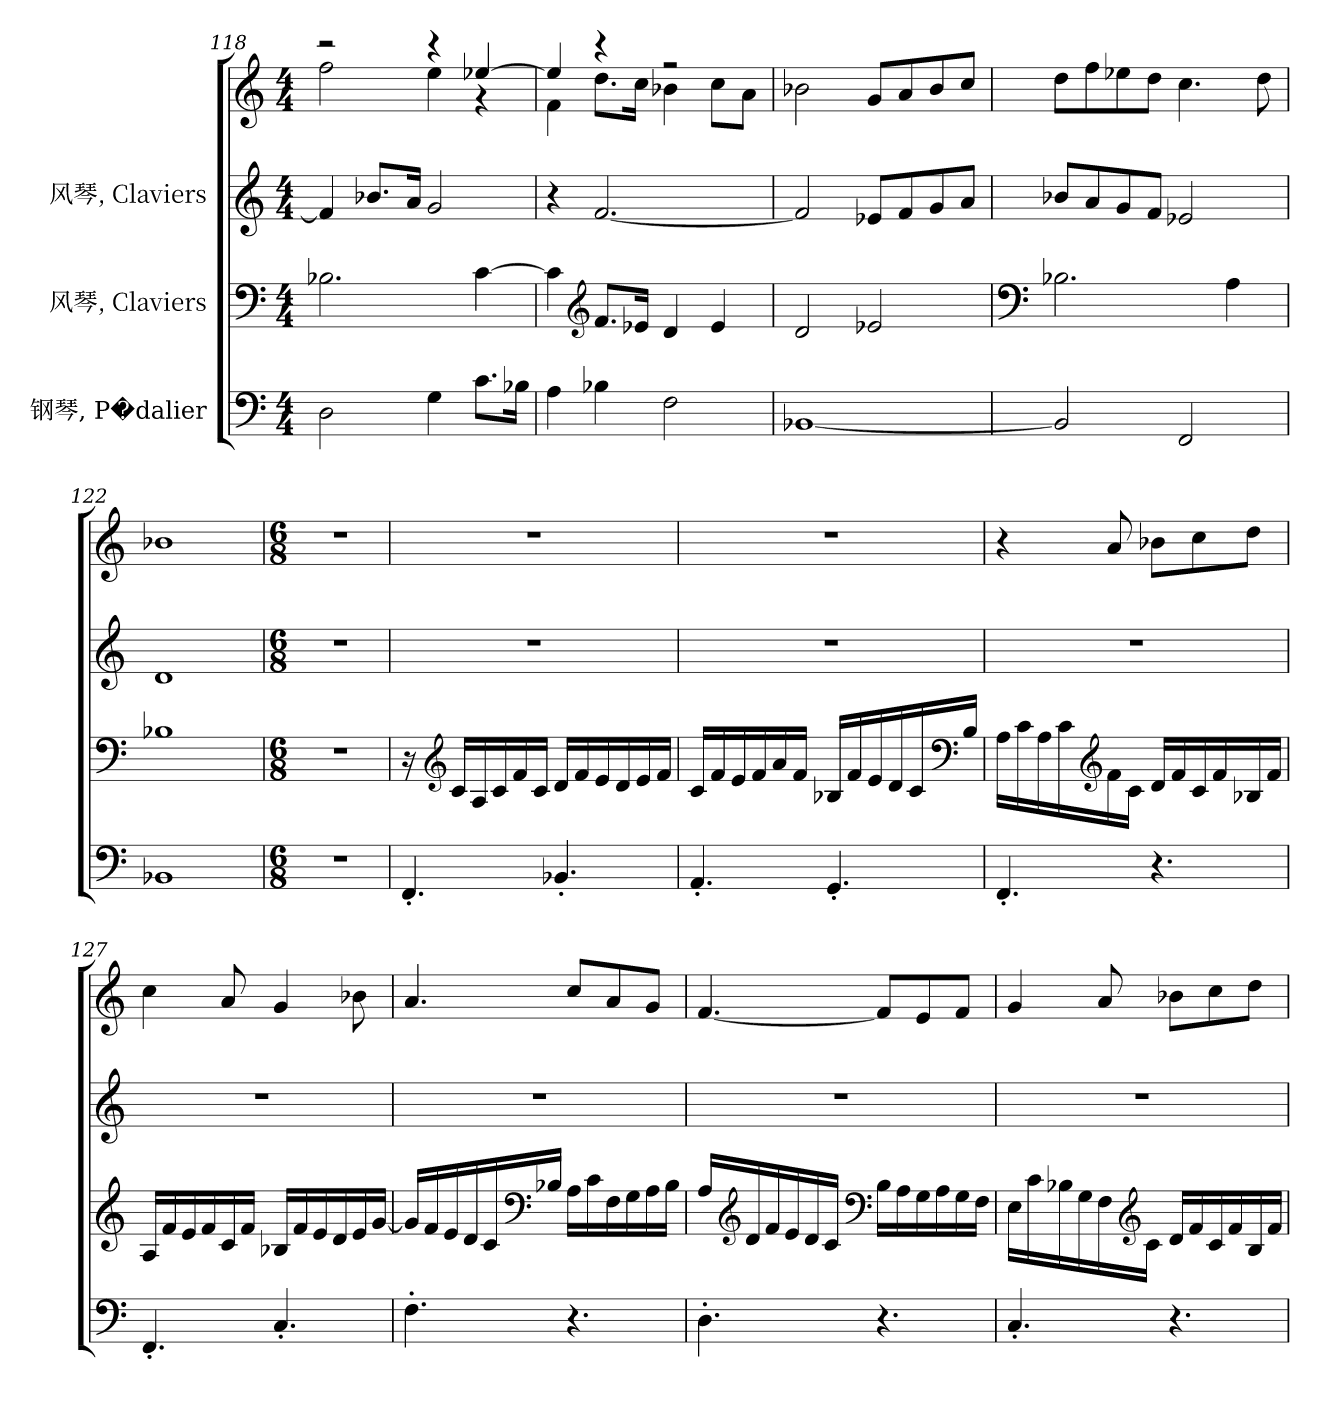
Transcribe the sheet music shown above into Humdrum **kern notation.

**kern	**kern	**kern	**kern
*part3	*part2	*part1	*part1
*staff4	*staff3	*staff2	*staff1
*I"钢琴, P�dalier	*I"风琴, Claviers	*I"风琴, Claviers	*
*clefF4	*clefF4	*clefG2	*clefG2
*k[]	*k[]	*k[]	*k[]
*M4/4	*M4/4	*M4/4	*M4/4
=118	=118	=118	=118
*	*	*	*^
2D\	2.B-X\	4f/]	2r	2ff\
.	.	8.b-X/L	.	.
.	.	16a/Jk	.	.
4G\	.	2g/	4r	4ee\
8.c\L	[4c\	.	[4ee-X/	4r
16B-X\Jk	.	.	.	.
!!LO:LB:g=z	!!
=119	=119	=119	=119	=119
4A\	4c\]	4r	4ee-/]	4f\
*	*clefG2	*	*	*
4B-X\	8.f/L	[2.f/	4r	8.dd\L
.	16e-X/Jk	.	.	16cc\Jk
2F\	4d/	.	2r	4b-X\
.	4e-/	.	.	8cc\L
.	.	.	.	8a\J
*	*	*	*v	*v
=120	=120	=120	=120
[1BB-X	2d/	2f/]	2b-X\
.	2e-X/	8e-X/L	8g/L
.	.	8f/	8a/
.	.	8g/	8b-/
.	.	8a/J	8cc/J
=121	=121	=121	=121
*	*clefF4	*	*
2BB-/]	2.B-X\	8b-X/L	8dd\L
.	.	8a/	8ff\
.	.	8g/	8ee-X\
.	.	8f/J	8dd\J
2FF/	.	2e-X/	4.cc\
.	4A\	.	.
.	.	.	8dd\
=122	=122	=122	=122
1BB-X	1B-X	1d	1b-X
=123	=123	=123	=123
*M6/8	*M6/8	*M6/8	*M6/8
*	*	*	*MM67
2.r	2.r	2.r	2.r
!!LO:PB:g=z
=124	=124	=124	=124
4.FF'/	16r	2.r	2.r
*	*clefG2	*	*
.	16c/LL	.	.
.	16A/	.	.
.	16c/	.	.
.	16f/	.	.
.	16c/JJ	.	.
4.BB-X'/	16d/LL	.	.
.	16f/	.	.
.	16e/	.	.
.	16d/	.	.
.	16e/	.	.
.	16f/JJ	.	.
=125	=125	=125	=125
4.AA'/	16c/LL	2.r	2.r
.	16f/	.	.
.	16e/	.	.
.	16f/	.	.
.	16a/	.	.
.	16f/JJ	.	.
4.GG'/	16B-X/LL	.	.
.	16f/	.	.
.	16e/	.	.
.	16d/	.	.
.	16c/	.	.
*	*clefF4	*	*
.	16B-/JJ	.	.
=126	=126	=126	=126
4.FF'/	16A\LL	2.r	4r
.	16c\	.	.
.	16A\	.	.
.	16c\	.	.
*	*clefG2	*	*
.	16f\	.	8a/
.	16c\JJ	.	.
4.r	16d/LL	.	8b-X\L
.	16f/	.	.
.	16c/	.	8cc\
.	16f/	.	.
.	16B-X/	.	8dd\J
.	16f/JJ	.	.
!!LO:LB:g=z
=127	=127	=127	=127
4.FF'/	16A/LL	2.r	4cc\
.	16f/	.	.
.	16e/	.	.
.	16f/	.	.
.	16c/	.	8a/
.	16f/JJ	.	.
4.C'/	16B-X/LL	.	4g/
.	16f/	.	.
.	16e/	.	.
.	16d/	.	.
.	16e/	.	8b-X\
.	[16g/JJ	.	.
=128	=128	=128	=128
4.F'\	16g/LL]	2.r	4.a/
.	16f/	.	.
.	16e/	.	.
.	16d/	.	.
.	16c/	.	.
*	*clefF4	*	*
.	16B-X/JJ	.	.
4.r	16A\LL	.	8cc/L
.	16c\	.	.
.	16F\	.	8a/
.	16G\	.	.
.	16A\	.	8g/J
.	16B-\JJ	.	.
=129	=129	=129	=129
4.D'\	16A/LL	2.r	[4.f/
*	*clefG2	*	*
.	16d/	.	.
.	16f/	.	.
.	16e/	.	.
.	16d/	.	.
.	16c/JJ	.	.
*	*clefF4	*	*
4.r	16B\LL	.	8f/L]
.	16A\	.	.
.	16G\	.	8e/
.	16A\	.	.
.	16G\	.	8f/J
.	16F\JJ	.	.
!!LO:LB:g=z
=130	=130	=130	=130
4.C'/	16E\LL	2.r	4g/
.	16c\	.	.
.	16B-X\	.	.
.	16G\	.	.
.	16F\	.	8a/
*	*clefG2	*	*
.	16c\JJ	.	.
4.r	16d/LL	.	8b-X\L
.	16f/	.	.
.	16c/	.	8cc\
.	16f/	.	.
.	16B-/	.	8dd\J
.	16f/JJ	.	.
=	=	=	=
*-	*-	*-	*-
